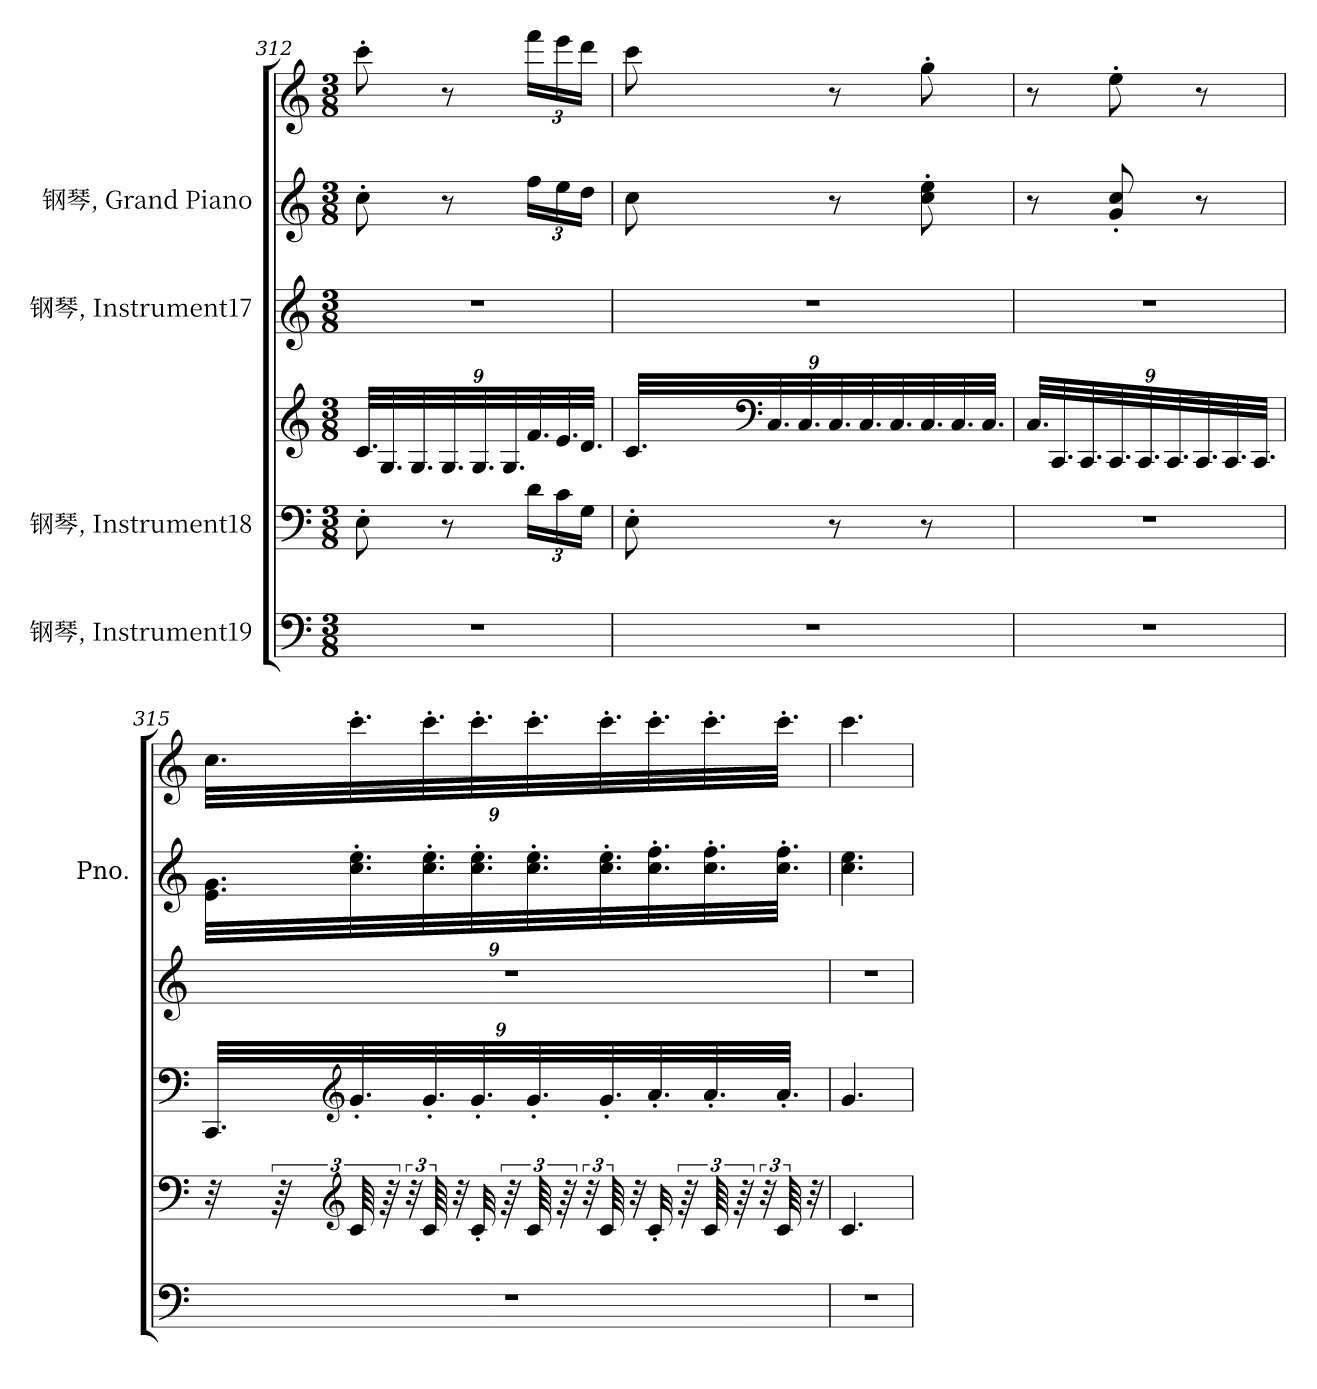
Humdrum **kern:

**kern	**kern	**kern	**kern	**kern	**kern
*part4	*part3	*part3	*part2	*part1	*part1
*staff6	*staff5	*staff4	*staff3	*staff2	*staff1
*I"钢琴, Instrument19	*I"钢琴, Instrument18	*	*I"钢琴, Instrument17	*I"钢琴, Grand Piano	*
*	*	*	*	*I'Pno.	*
!!LO:PB:g=z
*clefF4	*clefF4	*clefG2	*clefG2	*clefG2	*clefG2
*k[]	*k[]	*k[]	*k[]	*k[]	*k[]
*M3/8	*M3/8	*M3/8	*M3/8	*M3/8	*M3/8
*	*	*Xbrackettup	*	*	*
=312	=312	=312	=312	=312	=312
4.r	8E'\	36.c/LLL	4.r	8cc'\	8ccc'\
.	.	36.G/	.	.	.
.	.	36.G/	.	.	.
.	8r	36.G/	.	8r	8r
.	.	36.G/	.	.	.
.	.	36.G/	.	.	.
*	*Xbrackettup	*	*	*Xbrackettup	*Xbrackettup
.	24d\LL	36.f/	.	24ff\LL	24fff\LL
.	24c\	36.e/	.	24ee\	24eee\
.	24G\JJ	36.d/JJJ	.	24dd\JJ	24ddd\JJ
=313	=313	=313	=313	=313	=313
4.r	8E'\	36.c/LLL	4.r	8cc\	8ccc\
*	*	*clefF4	*	*	*
.	.	36.C/	.	.	.
.	.	36.C/	.	.	.
.	8r	36.C/	.	8r	8r
.	.	36.C/	.	.	.
.	.	36.C/	.	.	.
.	8r	36.C/	.	8cc\' 8ee\'	8gg'\
.	.	36.C/	.	.	.
.	.	36.C/JJJ	.	.	.
!!LO:LB:g=z
=314	=314	=314	=314	=314	=314
4.r	4.r	36.C/LLL	4.r	8r	8r
.	.	36.CC/	.	.	.
.	.	36.CC/	.	.	.
.	.	36.CC/	.	8g/' 8cc/'	8ee'\
.	.	36.CC/	.	.	.
.	.	36.CC/	.	.	.
.	.	36.CC/	.	8r	8r
.	.	36.CC/	.	.	.
.	.	36.CC/JJJ	.	.	.
=315	=315	=315	=315	=315	=315
4.r	32r	36.CC/LLL	4.r	36.e\ 36.g\LLL	36.cc\LLL
*	*brackettup	*	*	*	*
.	96r	.	.	.	.
*	*clefG2	*clefG2	*	*	*
.	96c/	36.g'/	.	36.cc\' 36.ee\'	36.ccc'\
.	96r	.	.	.	.
.	48r	.	.	.	.
.	96c/	36.g'/	.	36.cc\' 36.ee\'	36.ccc'\
.	32r	.	.	.	.
*	*	*	*	*	*MM44
.	32c'/	36.g'/	.	36.cc\' 36.ee\'	36.ccc'\
.	96r	.	.	.	.
.	96c/	36.g'/	.	36.cc\' 36.ee\'	36.ccc'\
.	96r	.	.	.	.
.	48r	.	.	.	.
.	96c/	36.g'/	.	36.cc\' 36.ee\'	36.ccc'\
.	32r	.	.	.	.
*	*	*	*	*	*MM40
.	32c'/	36.a'/	.	36.cc\' 36.ff\'	36.ccc'\
.	96r	.	.	.	.
.	96c/	36.a'/	.	36.cc\' 36.ff\'	36.ccc'\
.	96r	.	.	.	.
.	48r	.	.	.	.
.	96c/	36.a'/JJJ	.	36.cc\' 36.ff\'JJJ	36.ccc'\JJJ
.	32r	.	.	.	.
!!LO:PB:g=z
=316	=316	=316	=316	=316	=316
4.r	4.c/	4.g/	4.r	4.cc\ 4.ee\	4.ccc\
=	=	=	=	=	=
*-	*-	*-	*-	*-	*-
